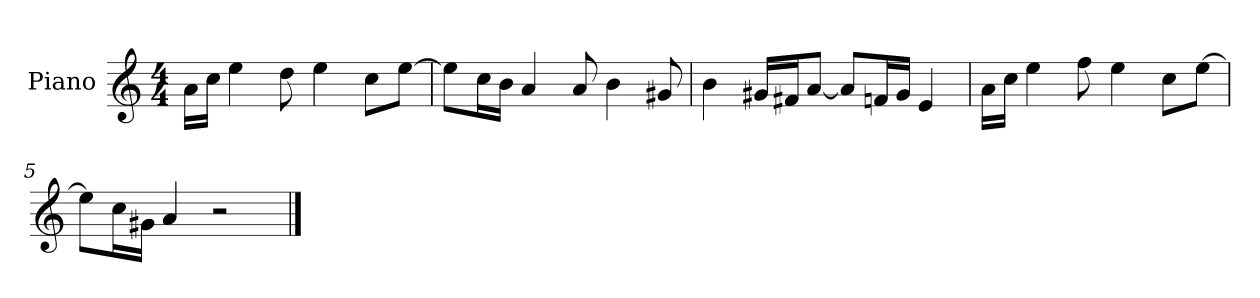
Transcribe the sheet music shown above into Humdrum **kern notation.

**kern
*part1
*staff1
*I"Piano
*I'P-no
*clefG2
*k[]
*M4/4
*MM90
=1
16a\LL
16cc\JJ
4ee\
8dd\
4ee\
8cc\L
[8ee\J
=2
8ee\L]
16cc\L
16b\JJ
4a/
8a/
4b\
8g#X/
=3
4b\
16g#X/LL
16f#X/J
[8a/J
8a/L]
16fn/L
16g#/JJ
4e/
=4
16a\LL
16cc\JJ
4ee\
8ff\
4ee\
8cc\L
[8ee\J
=5
8ee\L]
16cc\L
16g#X\JJ
4a/
2r
==
*-
